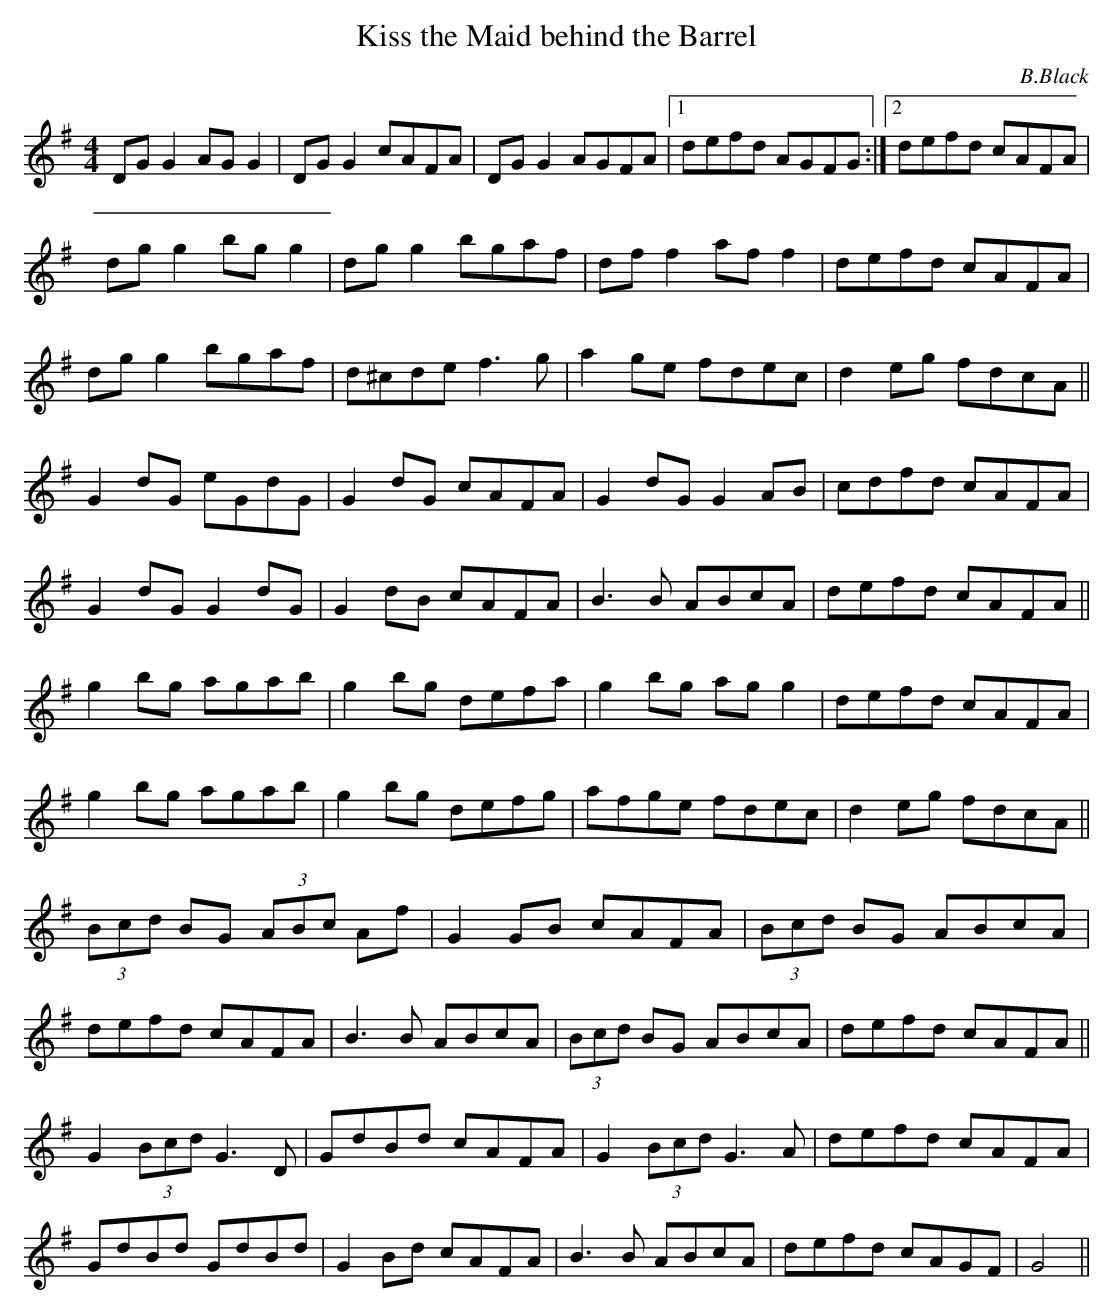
X:1
T: Kiss the Maid behind the Barrel
C: B.Black
M: 4/4
L: 1/8
K: G
DG G2 AG G2 | DG G2 cAFA | DG G2 AGFA |1 defd AGFG :|2\
defd cAFA |
dg g2 bg g2 | dg g2 bgaf | df f2 af f2 | defd cAFA |
dg g2 bgaf | d^cde f3 g | a2 ge fdec | d2 eg fdcA ||
G2 dG eGdG | G2 dG cAFA | G2 dG G2 AB | cdfd cAFA |
G2 dG G2 dG | G2 dB cAFA | B3 B ABcA | defd cAFA ||
g2 bg agab | g2 bg defa | g2 bg ag g2 | defd cAFA |
g2 bg agab | g2 bg defg | afge fdec | d2 eg fdcA ||
(3Bcd BG (3ABc Af | G2 GB cAFA | (3Bcd BG ABcA |
defd cAFA | B3 B ABcA | (3Bcd BG ABcA | defd cAFA ||
G2 (3Bcd G3 D | GdBd cAFA | G2 (3Bcd G3 A | defd cAFA |
GdBd GdBd | G2 Bd cAFA | B3 B ABcA | defd cAGF | G4 ||
